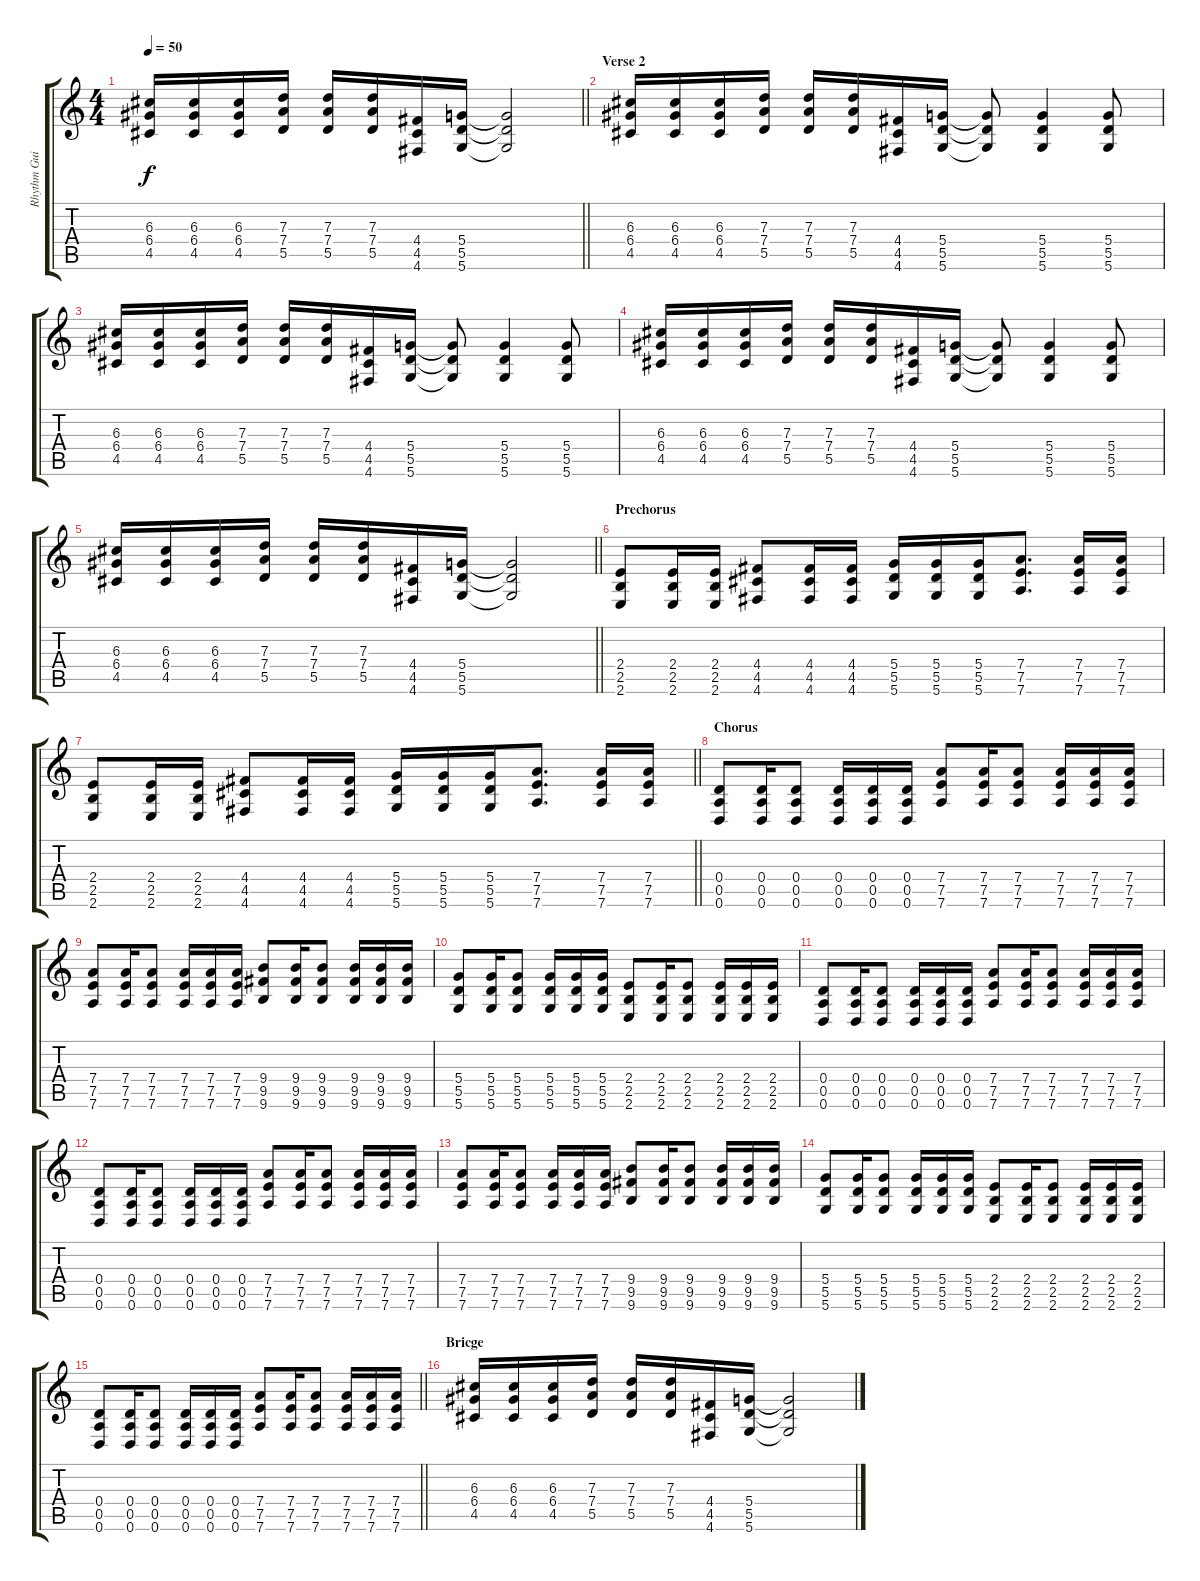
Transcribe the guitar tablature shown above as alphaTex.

\track ("Rhythm Guitar" "Rhythm Gui") {instrument electricguitarjazz}
\staff {score tabs}
\tuning (E4 B3 G3 D3 A2 D2) {hide}
\ts (4 4)
\tempo 50
\clef g2
\barLineRight lightlight
\ks c
(6.3 6.4 4.5).16{dy f} (6.3 6.4 4.5).16 (6.3 6.4 4.5).16 (7.3 7.4 5.5).16 (7.3 7.4 5.5).16 (7.3 7.4 5.5).16 (4.4 4.5 4.6).16 (5.4 5.5 5.6).16 (5.4{t} 5.5{t} 5.6{t}).2 |
\section ("" "Verse 2")
(6.3 6.4 4.5).16 (6.3 6.4 4.5).16 (6.3 6.4 4.5).16 (7.3 7.4 5.5).16 (7.3 7.4 5.5).16 (7.3 7.4 5.5).16 (4.4 4.5 4.6).16 (5.4 5.5 5.6).16 (5.4{t} 5.5{t} 5.6{t}).8 (5.4 5.5 5.6).4 (5.4 5.5 5.6).8 |
(6.3 6.4 4.5).16 (6.3 6.4 4.5).16 (6.3 6.4 4.5).16 (7.3 7.4 5.5).16 (7.3 7.4 5.5).16 (7.3 7.4 5.5).16 (4.4 4.5 4.6).16 (5.4 5.5 5.6).16 (5.4{t} 5.5{t} 5.6{t}).8 (5.4 5.5 5.6).4 (5.4 5.5 5.6).8 |
(6.3 6.4 4.5).16 (6.3 6.4 4.5).16 (6.3 6.4 4.5).16 (7.3 7.4 5.5).16 (7.3 7.4 5.5).16 (7.3 7.4 5.5).16 (4.4 4.5 4.6).16 (5.4 5.5 5.6).16 (5.4{t} 5.5{t} 5.6{t}).8 (5.4 5.5 5.6).4 (5.4 5.5 5.6).8 |
\barLineRight lightlight
(6.3 6.4 4.5).16 (6.3 6.4 4.5).16 (6.3 6.4 4.5).16 (7.3 7.4 5.5).16 (7.3 7.4 5.5).16 (7.3 7.4 5.5).16 (4.4 4.5 4.6).16 (5.4 5.5 5.6).16 (5.4{t} 5.5{t} 5.6{t}).2 |
\section ("" "Prechorus")
(2.4 2.5 2.6).8 (2.4 2.5 2.6).16 (2.4 2.5 2.6).16 (4.4 4.5 4.6).8 (4.4 4.5 4.6).16 (4.4 4.5 4.6).16 (5.4 5.5 5.6).16 (5.4 5.5 5.6).16 (5.4 5.5 5.6).16 (7.4 7.5 7.6).8{d} (7.4 7.5 7.6).16 (7.4 7.5 7.6).16 |
\barLineRight lightlight
(2.4 2.5 2.6).8 (2.4 2.5 2.6).16 (2.4 2.5 2.6).16 (4.4 4.5 4.6).8 (4.4 4.5 4.6).16 (4.4 4.5 4.6).16 (5.4 5.5 5.6).16 (5.4 5.5 5.6).16 (5.4 5.5 5.6).16 (7.4 7.5 7.6).8{d} (7.4 7.5 7.6).16 (7.4 7.5 7.6).16 |
\section ("" "Chorus")
(0.4 0.5 0.6).8 (0.4 0.5 0.6).16 (0.4 0.5 0.6).8 (0.4 0.5 0.6).16 (0.4 0.5 0.6).16 (0.4 0.5 0.6).16 (7.4 7.5 7.6).8 (7.4 7.5 7.6).16 (7.4 7.5 7.6).8 (7.4 7.5 7.6).16 (7.4 7.5 7.6).16 (7.4 7.5 7.6).16 |
(7.4 7.5 7.6).8 (7.4 7.5 7.6).16 (7.4 7.5 7.6).8 (7.4 7.5 7.6).16 (7.4 7.5 7.6).16 (7.4 7.5 7.6).16 (9.4 9.5 9.6).8 (9.4 9.5 9.6).16 (9.4 9.5 9.6).8 (9.4 9.5 9.6).16 (9.4 9.5 9.6).16 (9.4 9.5 9.6).16 |
(5.4 5.5 5.6).8 (5.4 5.5 5.6).16 (5.4 5.5 5.6).8 (5.4 5.5 5.6).16 (5.4 5.5 5.6).16 (5.4 5.5 5.6).16 (2.4 2.5 2.6).8 (2.4 2.5 2.6).16 (2.4 2.5 2.6).8 (2.4 2.5 2.6).16 (2.4 2.5 2.6).16 (2.4 2.5 2.6).16 |
(0.4 0.5 0.6).8 (0.4 0.5 0.6).16 (0.4 0.5 0.6).8 (0.4 0.5 0.6).16 (0.4 0.5 0.6).16 (0.4 0.5 0.6).16 (7.4 7.5 7.6).8 (7.4 7.5 7.6).16 (7.4 7.5 7.6).8 (7.4 7.5 7.6).16 (7.4 7.5 7.6).16 (7.4 7.5 7.6).16 |
(0.4 0.5 0.6).8 (0.4 0.5 0.6).16 (0.4 0.5 0.6).8 (0.4 0.5 0.6).16 (0.4 0.5 0.6).16 (0.4 0.5 0.6).16 (7.4 7.5 7.6).8 (7.4 7.5 7.6).16 (7.4 7.5 7.6).8 (7.4 7.5 7.6).16 (7.4 7.5 7.6).16 (7.4 7.5 7.6).16 |
(7.4 7.5 7.6).8 (7.4 7.5 7.6).16 (7.4 7.5 7.6).8 (7.4 7.5 7.6).16 (7.4 7.5 7.6).16 (7.4 7.5 7.6).16 (9.4 9.5 9.6).8 (9.4 9.5 9.6).16 (9.4 9.5 9.6).8 (9.4 9.5 9.6).16 (9.4 9.5 9.6).16 (9.4 9.5 9.6).16 |
(5.4 5.5 5.6).8 (5.4 5.5 5.6).16 (5.4 5.5 5.6).8 (5.4 5.5 5.6).16 (5.4 5.5 5.6).16 (5.4 5.5 5.6).16 (2.4 2.5 2.6).8 (2.4 2.5 2.6).16 (2.4 2.5 2.6).8 (2.4 2.5 2.6).16 (2.4 2.5 2.6).16 (2.4 2.5 2.6).16 |
\barLineRight lightlight
(0.4 0.5 0.6).8 (0.4 0.5 0.6).16 (0.4 0.5 0.6).8 (0.4 0.5 0.6).16 (0.4 0.5 0.6).16 (0.4 0.5 0.6).16 (7.4 7.5 7.6).8 (7.4 7.5 7.6).16 (7.4 7.5 7.6).8 (7.4 7.5 7.6).16 (7.4 7.5 7.6).16 (7.4 7.5 7.6).16 |
\section ("" "Bricge")
(6.3 6.4 4.5).16 (6.3 6.4 4.5).16 (6.3 6.4 4.5).16 (7.3 7.4 5.5).16 (7.3 7.4 5.5).16 (7.3 7.4 5.5).16 (4.4 4.5 4.6).16 (5.4 5.5 5.6).16 (5.4{t} 5.5{t} 5.6{t}).2
